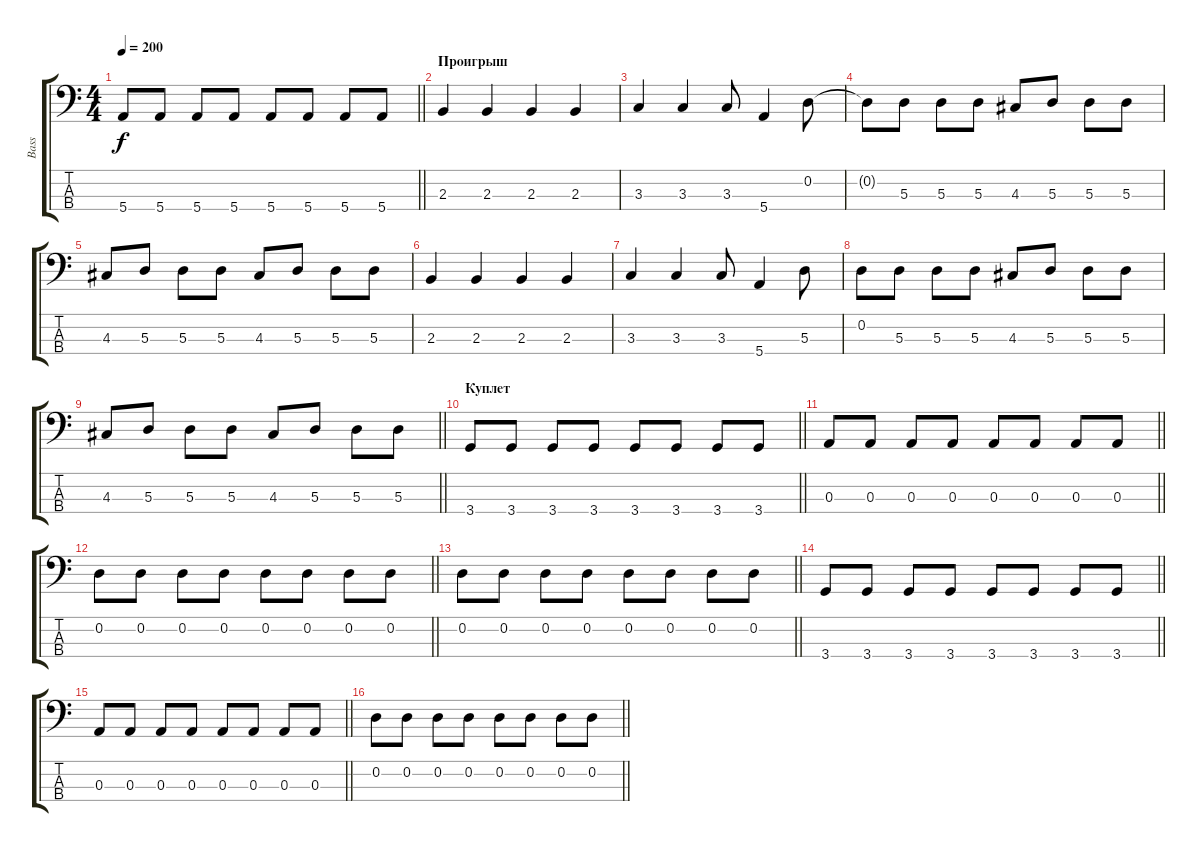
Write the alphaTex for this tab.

\track ("Bass" "Bass") {instrument electricbassfinger}
\staff {score tabs}
\tuning (G2 D2 A1 E1) {hide}
\ts (4 4)
\tempo 200
\clef f4
\barLineRight lightlight
\ks c
5.4.8{dy f} 5.4.8 5.4.8 5.4.8 5.4.8 5.4.8 5.4.8 5.4.8 |
\section ("" "Проигрыш")
2.3.4 2.3.4 2.3.4 2.3.4 |
3.3.4 3.3.4 3.3.8 5.4.4 0.2.8 |
0.2{t}.8 5.3.8 5.3.8 5.3.8 4.3.8 5.3.8 5.3.8 5.3.8 |
4.3.8 5.3.8 5.3.8 5.3.8 4.3.8 5.3.8 5.3.8 5.3.8 |
2.3.4 2.3.4 2.3.4 2.3.4 |
3.3.4 3.3.4 3.3.8 5.4.4 5.3.8 |
0.2.8 5.3.8 5.3.8 5.3.8 4.3.8 5.3.8 5.3.8 5.3.8 |
\barLineRight lightlight
4.3.8 5.3.8 5.3.8 5.3.8 4.3.8 5.3.8 5.3.8 5.3.8 |
\section ("" "Куплет")
\barLineRight lightlight
3.4.8 3.4.8 3.4.8 3.4.8 3.4.8 3.4.8 3.4.8 3.4.8 |
\barLineRight lightlight
0.3.8 0.3.8 0.3.8 0.3.8 0.3.8 0.3.8 0.3.8 0.3.8 |
\barLineRight lightlight
0.2.8 0.2.8 0.2.8 0.2.8 0.2.8 0.2.8 0.2.8 0.2.8 |
\barLineRight lightlight
0.2.8 0.2.8 0.2.8 0.2.8 0.2.8 0.2.8 0.2.8 0.2.8 |
\barLineRight lightlight
3.4.8 3.4.8 3.4.8 3.4.8 3.4.8 3.4.8 3.4.8 3.4.8 |
\barLineRight lightlight
0.3.8 0.3.8 0.3.8 0.3.8 0.3.8 0.3.8 0.3.8 0.3.8 |
\barLineRight lightlight
0.2.8 0.2.8 0.2.8 0.2.8 0.2.8 0.2.8 0.2.8 0.2.8
